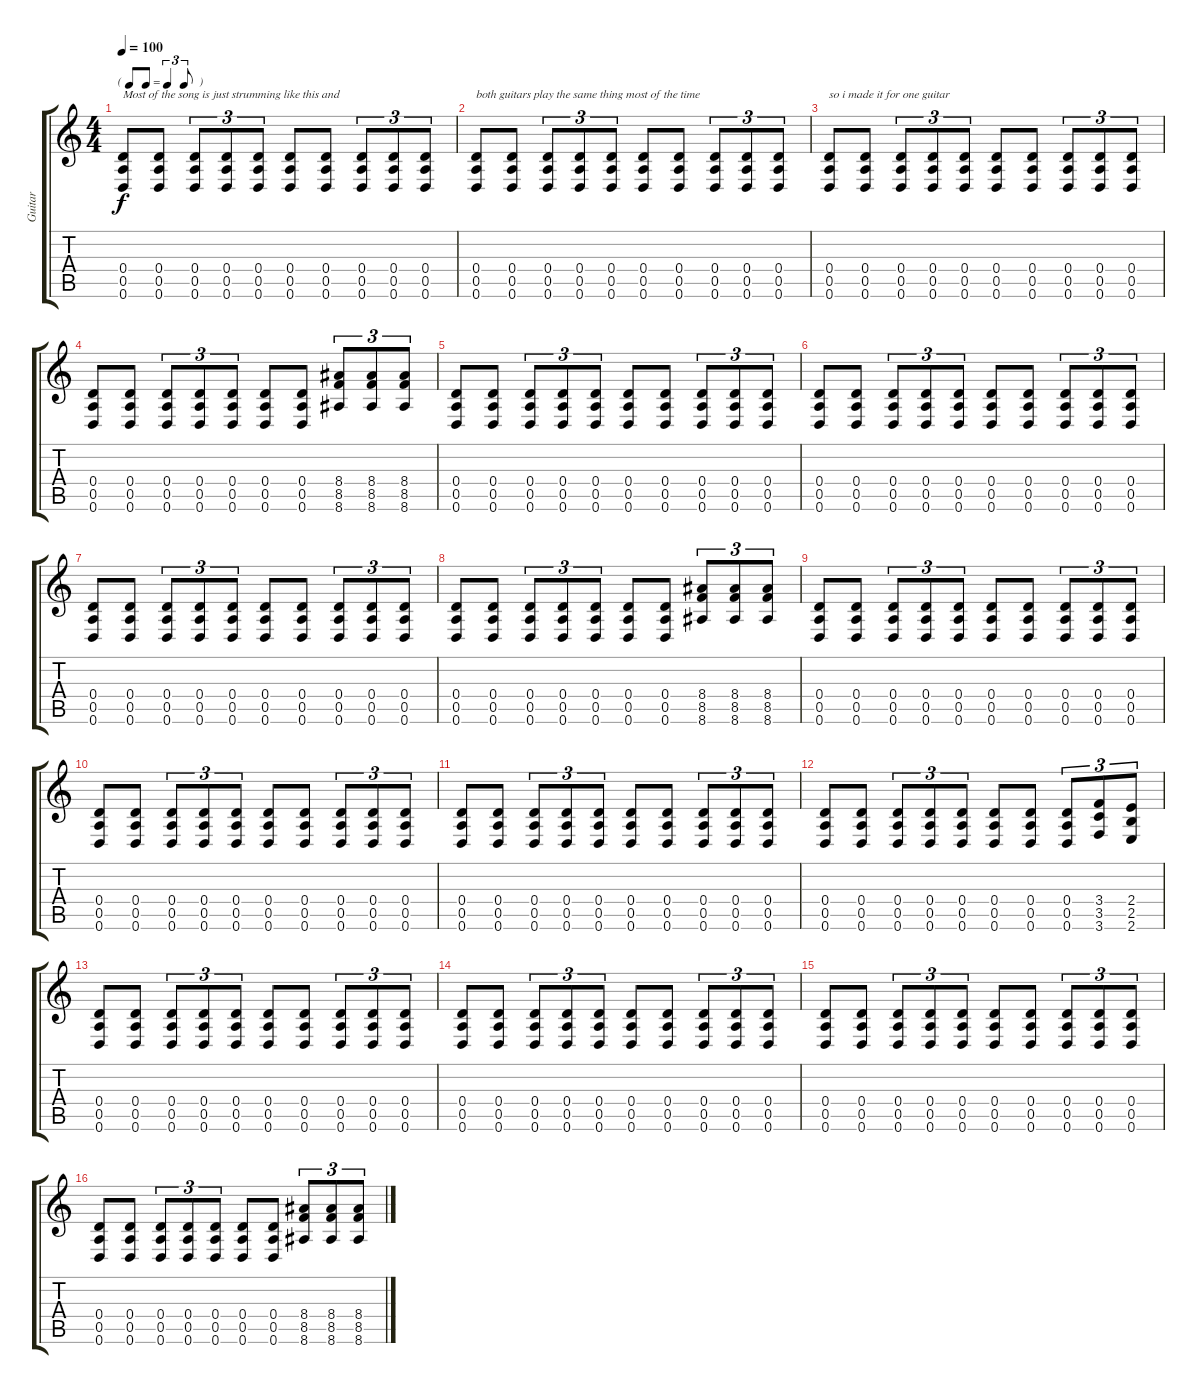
\track ("Guitar" "Guitar") {instrument distortionguitar}
\staff {score tabs}
\tuning (E4 B3 G3 D3 A2 D2) {hide}
\ts (4 4)
\tf triplet8th
\tempo 100
\clef g2
\ks c
(0.4 0.5 0.6).8{txt "Most of the song is just strumming like this and" dy f} (0.4 0.5 0.6).8 (0.4 0.5 0.6).8{tu (3 2)} (0.4 0.5 0.6).8{tu (3 2)} (0.4 0.5 0.6).8{tu (3 2)} (0.4 0.5 0.6).8 (0.4 0.5 0.6).8 (0.4 0.5 0.6).8{tu (3 2)} (0.4 0.5 0.6).8{tu (3 2)} (0.4 0.5 0.6).8{tu (3 2)} |
(0.4 0.5 0.6).8{txt "both guitars play the same thing most of the time"} (0.4 0.5 0.6).8 (0.4 0.5 0.6).8{tu (3 2)} (0.4 0.5 0.6).8{tu (3 2)} (0.4 0.5 0.6).8{tu (3 2)} (0.4 0.5 0.6).8 (0.4 0.5 0.6).8 (0.4 0.5 0.6).8{tu (3 2)} (0.4 0.5 0.6).8{tu (3 2)} (0.4 0.5 0.6).8{tu (3 2)} |
(0.4 0.5 0.6).8{txt "so i made it for one guitar"} (0.4 0.5 0.6).8 (0.4 0.5 0.6).8{tu (3 2)} (0.4 0.5 0.6).8{tu (3 2)} (0.4 0.5 0.6).8{tu (3 2)} (0.4 0.5 0.6).8 (0.4 0.5 0.6).8 (0.4 0.5 0.6).8{tu (3 2)} (0.4 0.5 0.6).8{tu (3 2)} (0.4 0.5 0.6).8{tu (3 2)} |
(0.4 0.5 0.6).8 (0.4 0.5 0.6).8 (0.4 0.5 0.6).8{tu (3 2)} (0.4 0.5 0.6).8{tu (3 2)} (0.4 0.5 0.6).8{tu (3 2)} (0.4 0.5 0.6).8 (0.4 0.5 0.6).8 (8.4 8.5 8.6).8{tu (3 2)} (8.4 8.5 8.6).8{tu (3 2)} (8.4 8.5 8.6).8{tu (3 2)} |
(0.4 0.5 0.6).8 (0.4 0.5 0.6).8 (0.4 0.5 0.6).8{tu (3 2)} (0.4 0.5 0.6).8{tu (3 2)} (0.4 0.5 0.6).8{tu (3 2)} (0.4 0.5 0.6).8 (0.4 0.5 0.6).8 (0.4 0.5 0.6).8{tu (3 2)} (0.4 0.5 0.6).8{tu (3 2)} (0.4 0.5 0.6).8{tu (3 2)} |
(0.4 0.5 0.6).8 (0.4 0.5 0.6).8 (0.4 0.5 0.6).8{tu (3 2)} (0.4 0.5 0.6).8{tu (3 2)} (0.4 0.5 0.6).8{tu (3 2)} (0.4 0.5 0.6).8 (0.4 0.5 0.6).8 (0.4 0.5 0.6).8{tu (3 2)} (0.4 0.5 0.6).8{tu (3 2)} (0.4 0.5 0.6).8{tu (3 2)} |
(0.4 0.5 0.6).8 (0.4 0.5 0.6).8 (0.4 0.5 0.6).8{tu (3 2)} (0.4 0.5 0.6).8{tu (3 2)} (0.4 0.5 0.6).8{tu (3 2)} (0.4 0.5 0.6).8 (0.4 0.5 0.6).8 (0.4 0.5 0.6).8{tu (3 2)} (0.4 0.5 0.6).8{tu (3 2)} (0.4 0.5 0.6).8{tu (3 2)} |
(0.4 0.5 0.6).8 (0.4 0.5 0.6).8 (0.4 0.5 0.6).8{tu (3 2)} (0.4 0.5 0.6).8{tu (3 2)} (0.4 0.5 0.6).8{tu (3 2)} (0.4 0.5 0.6).8 (0.4 0.5 0.6).8 (8.4 8.5 8.6).8{tu (3 2)} (8.4 8.5 8.6).8{tu (3 2)} (8.4 8.5 8.6).8{tu (3 2)} |
(0.4 0.5 0.6).8 (0.4 0.5 0.6).8 (0.4 0.5 0.6).8{tu (3 2)} (0.4 0.5 0.6).8{tu (3 2)} (0.4 0.5 0.6).8{tu (3 2)} (0.4 0.5 0.6).8 (0.4 0.5 0.6).8 (0.4 0.5 0.6).8{tu (3 2)} (0.4 0.5 0.6).8{tu (3 2)} (0.4 0.5 0.6).8{tu (3 2)} |
(0.4 0.5 0.6).8 (0.4 0.5 0.6).8 (0.4 0.5 0.6).8{tu (3 2)} (0.4 0.5 0.6).8{tu (3 2)} (0.4 0.5 0.6).8{tu (3 2)} (0.4 0.5 0.6).8 (0.4 0.5 0.6).8 (0.4 0.5 0.6).8{tu (3 2)} (0.4 0.5 0.6).8{tu (3 2)} (0.4 0.5 0.6).8{tu (3 2)} |
(0.4 0.5 0.6).8 (0.4 0.5 0.6).8 (0.4 0.5 0.6).8{tu (3 2)} (0.4 0.5 0.6).8{tu (3 2)} (0.4 0.5 0.6).8{tu (3 2)} (0.4 0.5 0.6).8 (0.4 0.5 0.6).8 (0.4 0.5 0.6).8{tu (3 2)} (0.4 0.5 0.6).8{tu (3 2)} (0.4 0.5 0.6).8{tu (3 2)} |
(0.4 0.5 0.6).8 (0.4 0.5 0.6).8 (0.4 0.5 0.6).8{tu (3 2)} (0.4 0.5 0.6).8{tu (3 2)} (0.4 0.5 0.6).8{tu (3 2)} (0.4 0.5 0.6).8 (0.4 0.5 0.6).8 (0.4 0.5 0.6).8{tu (3 2)} (3.4 3.5 3.6).8{tu (3 2)} (2.4 2.5 2.6).8{tu (3 2)} |
(0.4 0.5 0.6).8 (0.4 0.5 0.6).8 (0.4 0.5 0.6).8{tu (3 2)} (0.4 0.5 0.6).8{tu (3 2)} (0.4 0.5 0.6).8{tu (3 2)} (0.4 0.5 0.6).8 (0.4 0.5 0.6).8 (0.4 0.5 0.6).8{tu (3 2)} (0.4 0.5 0.6).8{tu (3 2)} (0.4 0.5 0.6).8{tu (3 2)} |
(0.4 0.5 0.6).8 (0.4 0.5 0.6).8 (0.4 0.5 0.6).8{tu (3 2)} (0.4 0.5 0.6).8{tu (3 2)} (0.4 0.5 0.6).8{tu (3 2)} (0.4 0.5 0.6).8 (0.4 0.5 0.6).8 (0.4 0.5 0.6).8{tu (3 2)} (0.4 0.5 0.6).8{tu (3 2)} (0.4 0.5 0.6).8{tu (3 2)} |
(0.4 0.5 0.6).8 (0.4 0.5 0.6).8 (0.4 0.5 0.6).8{tu (3 2)} (0.4 0.5 0.6).8{tu (3 2)} (0.4 0.5 0.6).8{tu (3 2)} (0.4 0.5 0.6).8 (0.4 0.5 0.6).8 (0.4 0.5 0.6).8{tu (3 2)} (0.4 0.5 0.6).8{tu (3 2)} (0.4 0.5 0.6).8{tu (3 2)} |
(0.4 0.5 0.6).8 (0.4 0.5 0.6).8 (0.4 0.5 0.6).8{tu (3 2)} (0.4 0.5 0.6).8{tu (3 2)} (0.4 0.5 0.6).8{tu (3 2)} (0.4 0.5 0.6).8 (0.4 0.5 0.6).8 (8.4 8.5 8.6).8{tu (3 2)} (8.4 8.5 8.6).8{tu (3 2)} (8.4 8.5 8.6).8{tu (3 2)}
